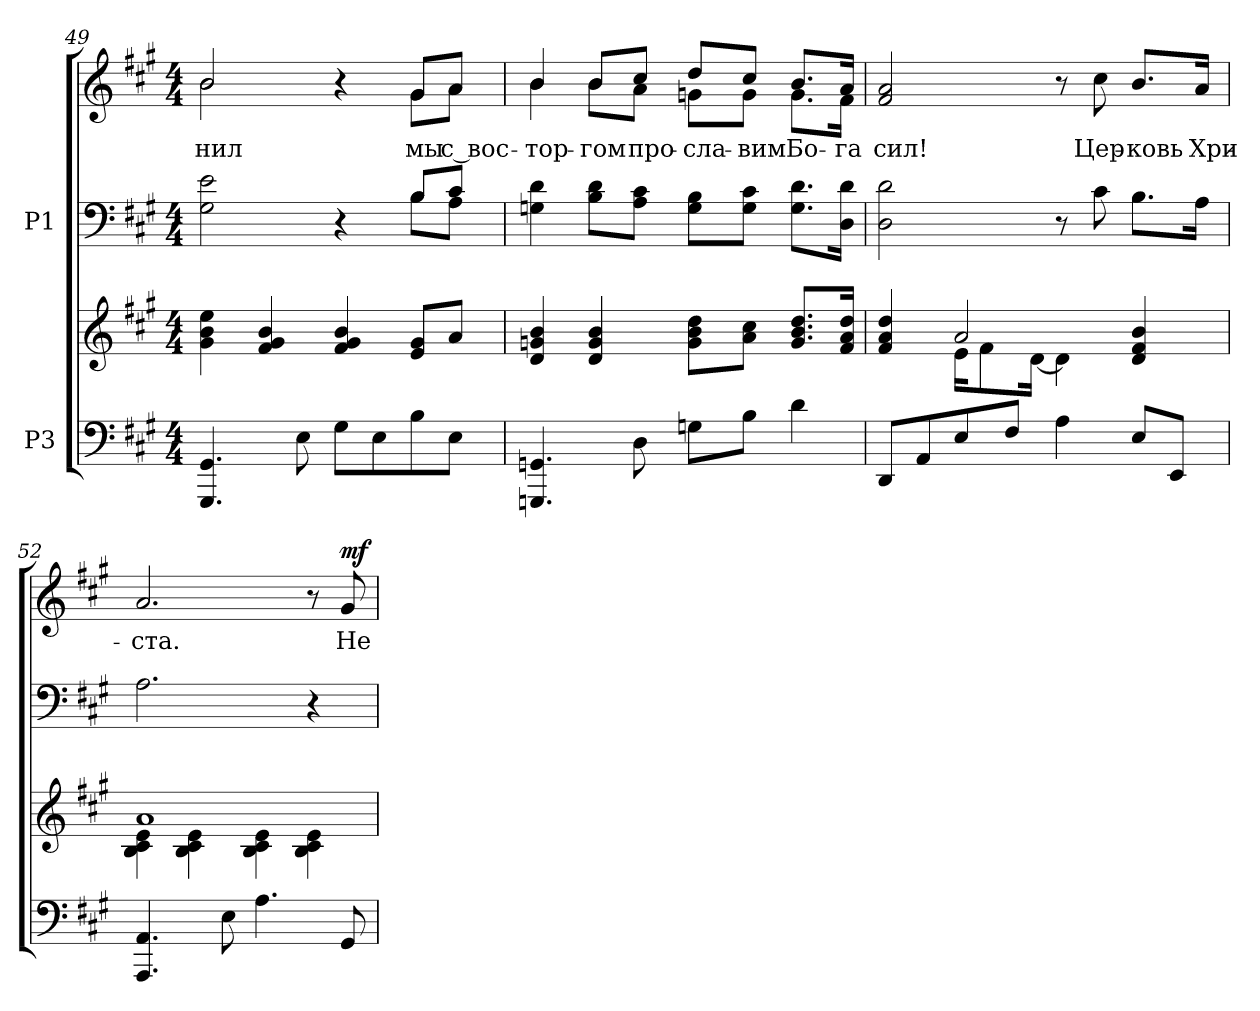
**kern	**kern	**kern	**kern	**text	**dynam
*part2	*part2	*part1	*part1	*part1	*part1
*staff4	*staff3	*staff2	*staff1	*staff1	*staff1/2
*I"P3	*	*I"P1	*	*	*
*clefF4	*clefG2	*clefF4	*clefG2	*	*
*k[f#c#g#]	*k[f#c#g#]	*k[f#c#g#]	*k[f#c#g#]	*	*
*A:	*A:	*A:	*A:	*	*
*M4/4	*M4/4	*M4/4	*M4/4	*	*
=49	=49	=49	=49	=49	=49
*	*	*^	*	*	*
!	!	!	!	!	!LO:LY:b:color=#000000	!
*	*	*	*	*^	*	*
4.GGG#i/ 4.GG#i	4g#i\ 4bi 4eei	2G#i\ 2ei	2.ryy	2bi/	2bi\	-нил	.
.	4f#i/ 4g#i 4bi	.	.	.	.	.	.
8Ei\	.	.	.	.	.	.	.
8G#i\L	4f#i/ 4g#i 4bi	4r	.	4r	4ryy	.	.
8Ei\	.	.	.	.	.	.	.
!	!	!	!	!	!	!LO:LY:b:color=#000000	!
8Bi\	8ei/ 8g#iL	8Bi/L	8Bi\L	8g#i/L	8g#i\L	мы	.
!	!	!	!	!	!	!LO:LY:b:color=#000000	!
8Ei\J	8ai/J	8c#i/J	8Ai\J	8ai/J	8ai\J	с вос-	.
*	*	*v	*v	*	*	*	*
=50	=50	=50	=50	=50	=50	=50
*	*	*^	*	*	*	*
!	!	!	!	!	!	!LO:LY:b:color=#000000	!
*	*	*v	*v	*	*	*	*
4.GGGni/ 4.GGni	4di/ 4gni 4bi	4Gni\ 4di	4bi/	4bi\	-тор-	.
!	!	!	!	!	!LO:LY:b:color=#000000	!
.	4di/ 4gi 4bi	8Bi\ 8diL	8bi/L	8bi\L	-гом	.
!	!	!	!	!	!LO:LY:b:color=#000000	!
8Di\	.	8Ai\ 8c#iJ	8cc#i/J	8ai\J	про-	.
!	!	!	!	!	!LO:LY:b:color=#000000	!
8Gni\L	8gi\ 8bi 8ddiL	8Gi\ 8BiL	8ddi/L	8gni\L	-сла-	.
!	!	!	!	!	!LO:LY:b:color=#000000	!
8Bi\J	8ai\ 8cc#iJ	8Gi\ 8c#iJ	8cc#i/J	8gi\J	-вим	.
!	!	!	!	!	!LO:LY:b:color=#000000	!
4di\	8.gi/ 8.bi 8.ddiL	8.Gi\ 8.diL	8.bi/L	8.gi\L	Бо-	.
!	!	!	!	!	!LO:LY:b:color=#000000	!
.	16f#i/ 16ai 16ddiJk	16Di\ 16diJk	16ai/Jk	16f#i\Jk	-га	.
*	*	*	*v	*v	*	*
!!LO:PB:g=z
=51	=51	=51	=51	=51	=51
*	*^	*	*	*	*
*	*	*	*	*^	*	*
!	!	!	!	!	!	!LO:LY:b:color=#000000	!
*	*	*	*	*v	*v	*	*
8DDi/L	4f#i/ 4ai 4ddi	4ryy	2Di\ 2di	2f#i/ 2ai	сил!	.
8AAi/	.	.	.	.	.	.
8Ei/	2ai/	16ei\KL	.	.	.	.
.	.	8f#i\	.	.	.	.
8F#i/J	.	.	.	.	.	.
.	.	[<16di\Jk	.	.	.	.
4Ai\	.	4di\]	8r	8r	.	.
!	!	!	!	!	!LO:LY:b:color=#000000	!
.	.	.	8c#i\	8cc#i\	Цер-	.
!	!	!	!	!	!LO:LY:b:color=#000000	!
8Ei/L	4di/ 4f#i 4bi	4ryy	8.Bi\L	8.bi/L	-ковь	.
8EEi/J	.	.	.	.	.	.
!	!	!	!	!	!LO:LY:b:color=#000000	!
.	.	.	16Ai\Jk	16ai/Jk	Хри-	.
=52	=52	=52	=52	=52	=52	=52
!	!	!	!	!	!LO:LY:b:color=#000000	!
4.AAAi/ 4.AAi	1ai	4Bi\ 4c#i 4ei	2.Ai\	2.ai/	-ста.	.
.	.	4Bi\ 4c#i 4ei	.	.	.	.
8Ei\	.	.	.	.	.	.
4.Ai\	.	4Bi\ 4c#i 4ei	.	.	.	.
.	.	4Bi\ 4c#i 4ei	4r	8r	.	.
!	!	!	!	!	!LO:LY:b:color=#000000	!
8GG#i/	.	.	.	8g#i/	Не-	mf
*	*v	*v	*	*	*	*
=	=	=	=	=	=
*-	*-	*-	*-	*-	*-
